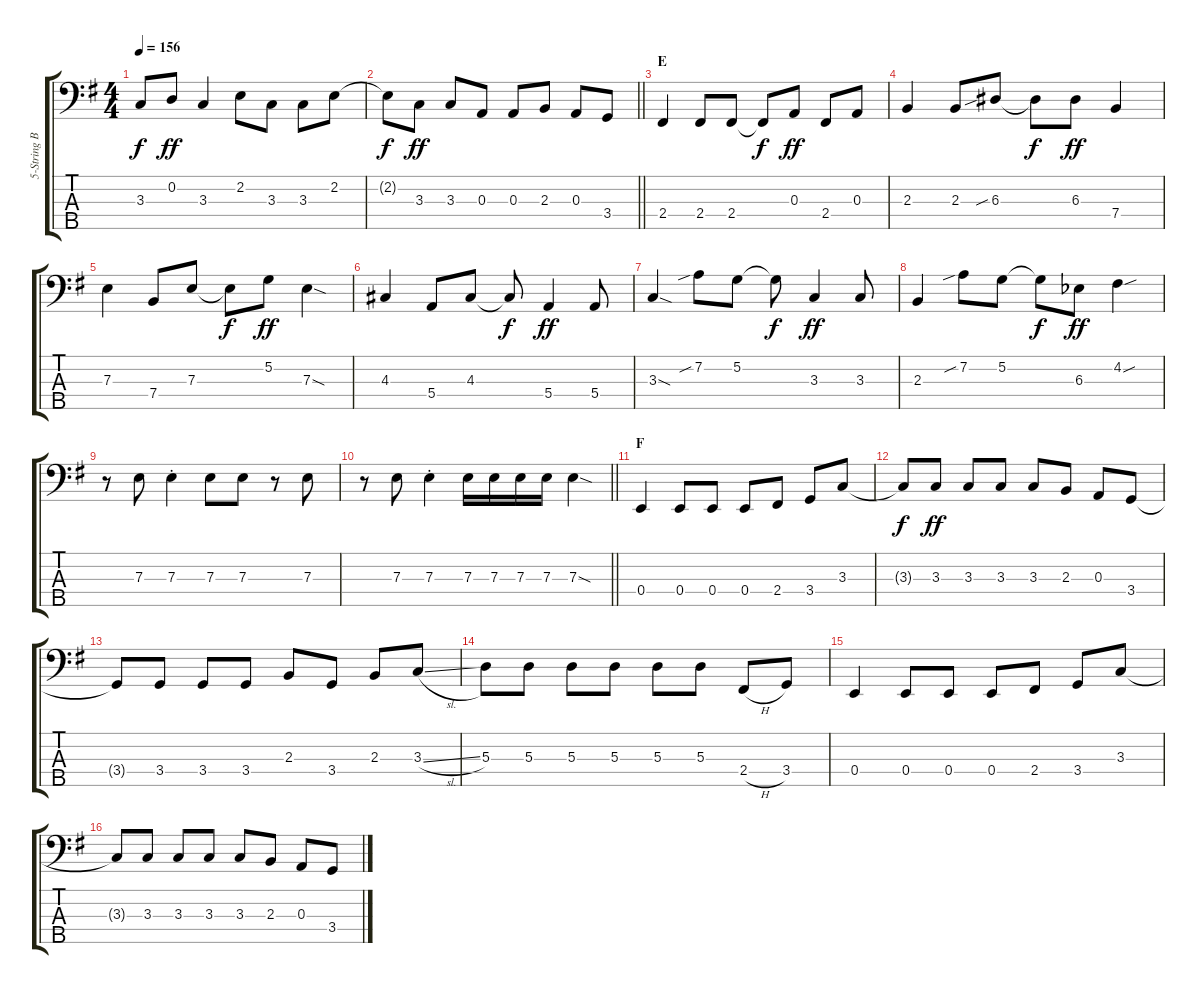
\track ("5-String Bass" "5-String B") {instrument electricbasspick}
\staff {score tabs}
\tuning (G2 D2 A1 E1 B0) {hide}
\ts (4 4)
\tempo 156
\clef f4
\ks g
3.3{t}.8{dy f} 0.2.8{dy ff} 3.3.4 2.2.8 3.3.8 3.3.8 2.2.8 |
\barLineRight lightlight
2.2{t}.8{dy f} 3.3.8{dy ff} 3.3.8 0.3.8 0.3.8 2.3.8 0.3.8 3.4.8 |
\section ("" "E")
2.4.4 2.4.8 2.4.8 2.4{t}.8{dy f} 0.3.8{dy ff} 2.4.8 0.3.8 |
2.3.4 2.3.8 6.3{sib}.8 6.3{t}.8{dy f} 6.3.8{dy ff} 7.4.4 |
7.3.4 7.4.8 7.3.8 7.3{t}.8{dy f} 5.2.8{dy ff} 7.3{sod}.4 |
4.3.4 5.4.8 4.3.8 4.3{t}.8{dy f} 5.4.4{dy ff} 5.4.8 |
3.3{sod}.4 7.2{sib}.8 5.2.8 5.2{t}.8{dy f} 3.3.4{dy ff} 3.3.8 |
2.3.4 7.2{sib}.8 5.2.8 5.2{t}.8{dy f} 6.3{acc b}.8{dy ff} 4.2{sou}.4 |
r.8 7.3.8 7.3{st}.4 7.3.8 7.3.8 r.8 7.3.8 |
\barLineRight lightlight
r.8 7.3.8 7.3{st}.4 7.3.16 7.3.16 7.3.16 7.3.16 7.3{sod}.4 |
\section ("" "F")
0.4.4 0.4.8 0.4.8 0.4.8 2.4.8 3.4.8 3.3.8 |
3.3{t}.8{dy f} 3.3.8{dy ff} 3.3.8 3.3.8 3.3.8 2.3.8 0.3.8 3.4.8 |
3.4{t}.8 3.4.8 3.4.8 3.4.8 2.3.8 3.4.8 2.3.8 3.3{sl}.8 |
5.3.8 5.3.8 5.3.8 5.3.8 5.3.8 5.3.8 2.4{h}.8 3.4.8 |
0.4.4 0.4.8 0.4.8 0.4.8 2.4.8 3.4.8 3.3.8 |
3.3{t}.8 3.3.8 3.3.8 3.3.8 3.3.8 2.3.8 0.3.8 3.4.8
